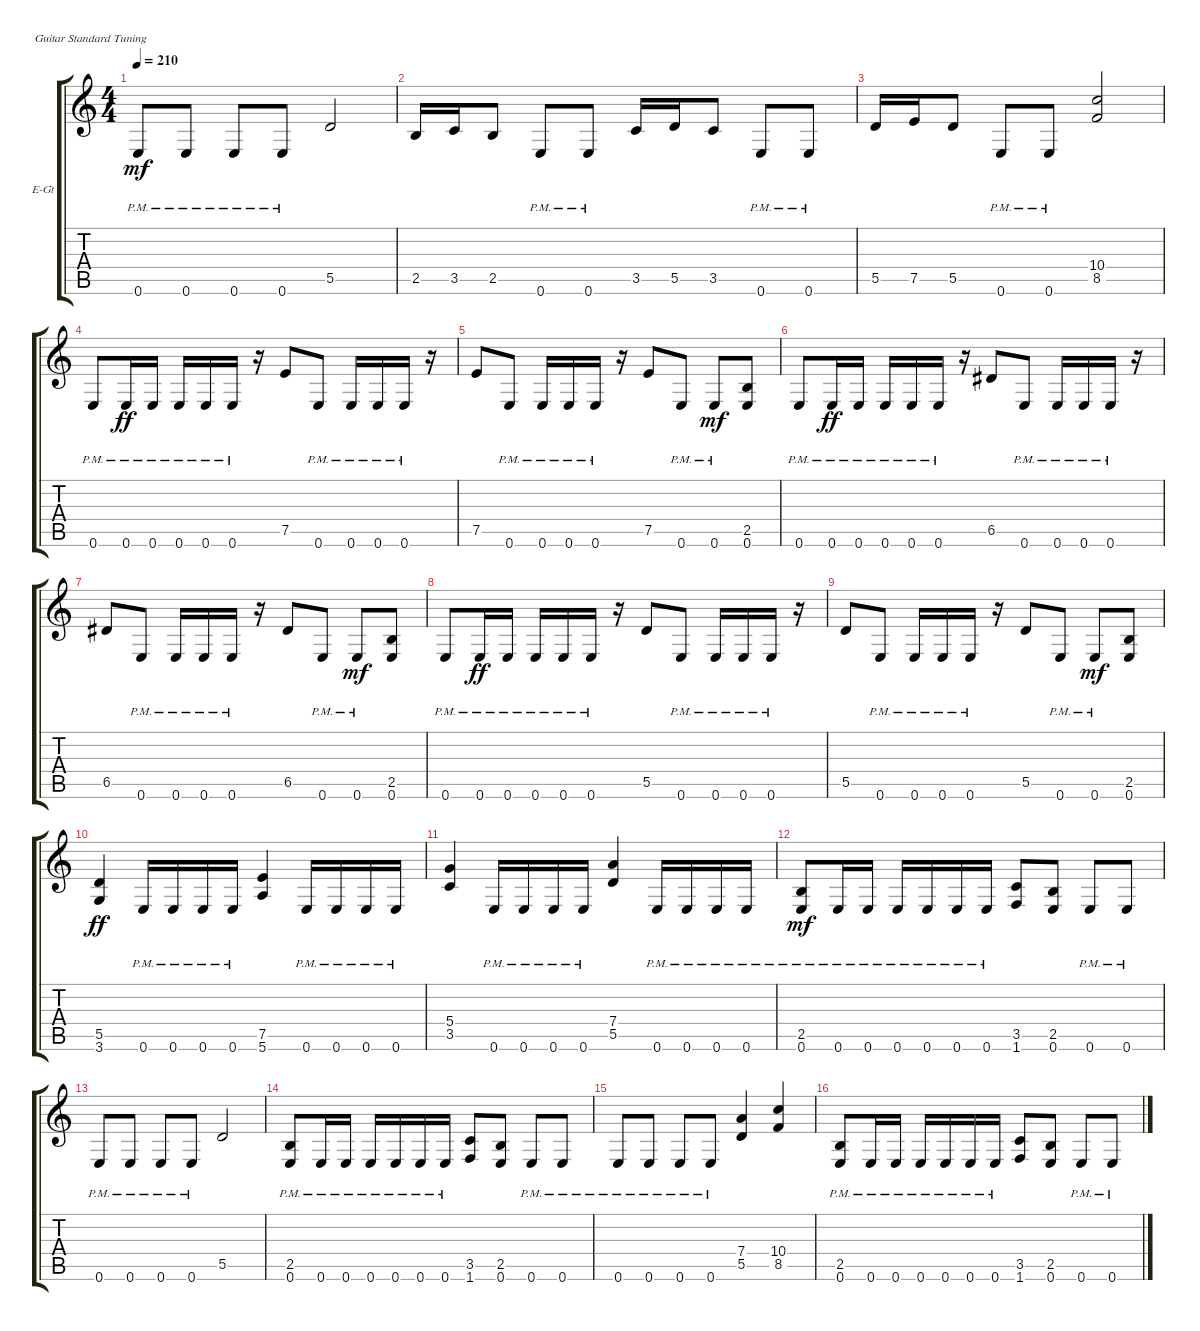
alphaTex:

\bracketExtendMode groupsimilarinstruments
\firstSystemTrackNameOrientation horizontal
\otherSystemsTrackNameOrientation horizontal
\track ("Electric Guitar 1" "E-Gt") {instrument distortionguitar}
\staff {score tabs}
\tuning (E4 B3 G3 D3 A2 E2)
\ts (4 4)
\tempo 210
\clef g2
\ks c
0.6{pm}.8{lyrics (0 "") lyrics (1 "") lyrics (2 "") lyrics (3 "") lyrics (4 "") dy mf} 0.6{pm}.8 0.6{pm}.8 0.6{pm}.8 5.5.2 |
2.5.16{lyrics (0 "") lyrics (1 "") lyrics (2 "") lyrics (3 "") lyrics (4 "")} 3.5.16 2.5.8 0.6{pm}.8 0.6{pm}.8 3.5.16 5.5.16 3.5.8 0.6{pm}.8 0.6{pm}.8 |
5.5.16{lyrics (0 "") lyrics (1 "") lyrics (2 "") lyrics (3 "") lyrics (4 "")} 7.5.16 5.5.8 0.6{pm}.8 0.6{pm}.8 (8.5 10.4).2 |
0.6{pm}.8{lyrics (0 "") lyrics (1 "") lyrics (2 "") lyrics (3 "") lyrics (4 "")} 0.6{pm}.16{dy ff} 0.6{pm}.16 0.6{pm}.16 0.6{pm}.16 0.6{pm}.16 r.16 7.5.8 0.6{pm}.8 0.6{pm}.16 0.6{pm}.16 0.6{pm}.16 r.16 |
7.5.8{lyrics (0 "") lyrics (1 "") lyrics (2 "") lyrics (3 "") lyrics (4 "")} 0.6{pm}.8 0.6{pm}.16 0.6{pm}.16 0.6{pm}.16 r.16 7.5.8 0.6{pm}.8 0.6{pm}.8{dy mf} (2.5 0.6).8 |
0.6{pm}.8{lyrics (0 "") lyrics (1 "") lyrics (2 "") lyrics (3 "") lyrics (4 "")} 0.6{pm}.16{dy ff} 0.6{pm}.16 0.6{pm}.16 0.6{pm}.16 0.6{pm}.16 r.16 6.5.8 0.6{pm}.8 0.6{pm}.16 0.6{pm}.16 0.6{pm}.16 r.16 |
6.5.8{lyrics (0 "") lyrics (1 "") lyrics (2 "") lyrics (3 "") lyrics (4 "")} 0.6{pm}.8 0.6{pm}.16 0.6{pm}.16 0.6{pm}.16 r.16 6.5.8 0.6{pm}.8 0.6{pm}.8{dy mf} (2.5 0.6).8 |
0.6{pm}.8{lyrics (0 "") lyrics (1 "") lyrics (2 "") lyrics (3 "") lyrics (4 "")} 0.6{pm}.16{dy ff} 0.6{pm}.16 0.6{pm}.16 0.6{pm}.16 0.6{pm}.16 r.16 5.5.8 0.6{pm}.8 0.6{pm}.16 0.6{pm}.16 0.6{pm}.16 r.16 |
5.5.8{lyrics (0 "") lyrics (1 "") lyrics (2 "") lyrics (3 "") lyrics (4 "")} 0.6{pm}.8 0.6{pm}.16 0.6{pm}.16 0.6{pm}.16 r.16 5.5.8 0.6{pm}.8 0.6{pm}.8{dy mf} (2.5 0.6).8 |
(5.5 3.6).4{lyrics (0 "") lyrics (1 "") lyrics (2 "") lyrics (3 "") lyrics (4 "") dy ff} 0.6{pm}.16 0.6{pm}.16 0.6{pm}.16 0.6{pm}.16 (7.5 5.6).4 0.6{pm}.16 0.6{pm}.16 0.6{pm}.16 0.6{pm}.16 |
(3.5 5.4).4{lyrics (0 "") lyrics (1 "") lyrics (2 "") lyrics (3 "") lyrics (4 "")} 0.6{pm}.16 0.6{pm}.16 0.6{pm}.16 0.6{pm}.16 (5.5 7.4).4 0.6{pm}.16 0.6{pm}.16 0.6{pm}.16 0.6{pm}.16 |
(0.6{pm} 2.5{pm}).8{lyrics (0 "") lyrics (1 "") lyrics (2 "") lyrics (3 "") lyrics (4 "") dy mf} 0.6{pm}.16 0.6{pm}.16 0.6{pm}.16 0.6{pm}.16 0.6{pm}.16 0.6{pm}.16 (1.6 3.5).8 (2.5 0.6).8 0.6{pm}.8 0.6{pm}.8 |
0.6{pm}.8{lyrics (0 "") lyrics (1 "") lyrics (2 "") lyrics (3 "") lyrics (4 "")} 0.6{pm}.8 0.6{pm}.8 0.6{pm}.8 5.5.2 |
(0.6{pm} 2.5{pm}).8{lyrics (0 "") lyrics (1 "") lyrics (2 "") lyrics (3 "") lyrics (4 "")} 0.6{pm}.16 0.6{pm}.16 0.6{pm}.16 0.6{pm}.16 0.6{pm}.16 0.6{pm}.16 (1.6 3.5).8 (2.5 0.6).8 0.6{pm}.8 0.6{pm}.8 |
0.6{pm}.8{lyrics (0 "") lyrics (1 "") lyrics (2 "") lyrics (3 "") lyrics (4 "")} 0.6{pm}.8 0.6{pm}.8 0.6{pm}.8 (5.5 7.4).4 (8.5 10.4).4 |
(0.6{pm} 2.5{pm}).8{lyrics (0 "") lyrics (1 "") lyrics (2 "") lyrics (3 "") lyrics (4 "")} 0.6{pm}.16 0.6{pm}.16 0.6{pm}.16 0.6{pm}.16 0.6{pm}.16 0.6{pm}.16 (1.6 3.5).8 (2.5 0.6).8 0.6{pm}.8 0.6{pm}.8
